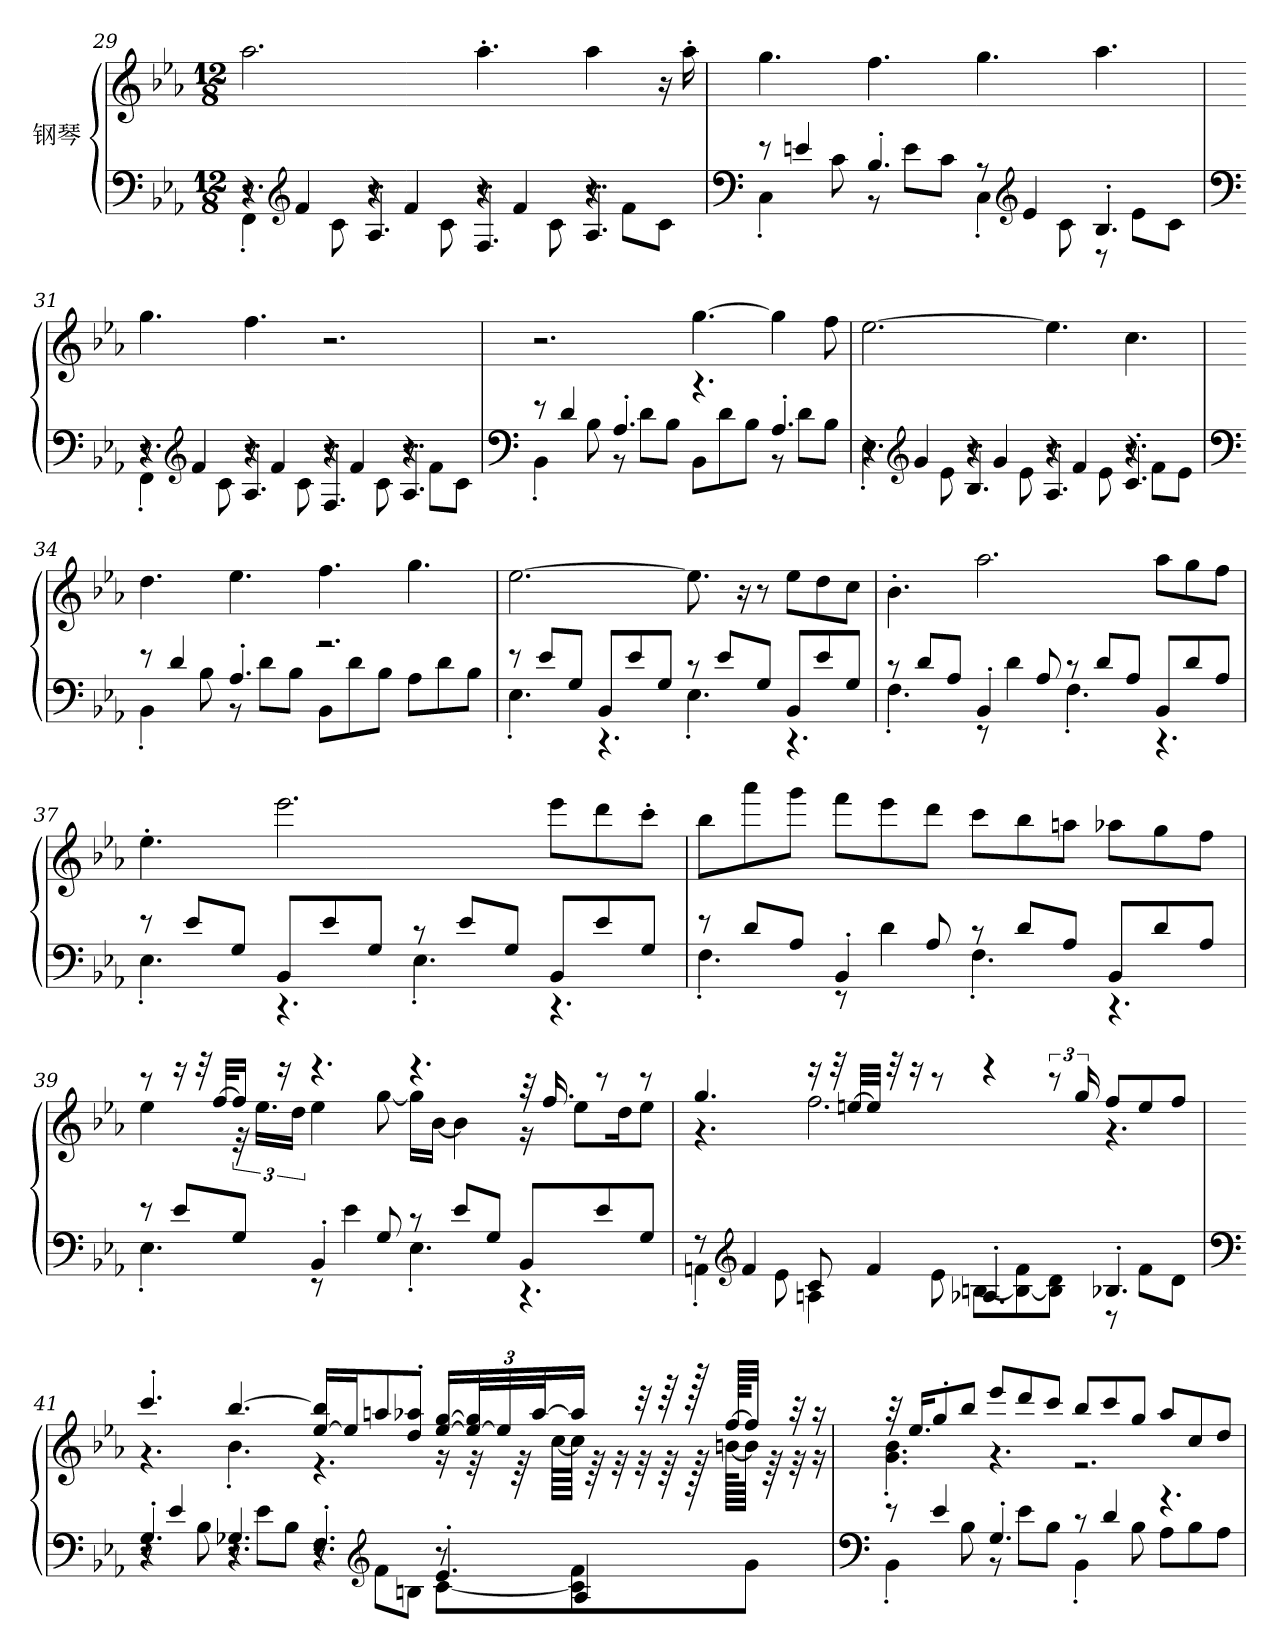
**kern	**kern
*part2	*part1
*staff2	*staff1
*I"钢琴	*I"钢琴
!!LO:LB:g=z
*clefF4	*clefG2
*k[b-e-a-]	*k[b-e-a-]
*M12/8	*M12/8
=29	=29
*^	*
*	*^	*
4.r	4FF'\	8r	2.aa-\
*clefG2	*	*	*
.	.	4f/	.
.	8c\	.	.
8r	4r	4.A-'/	.
4f/	.	.	.
.	8c\	.	.
8r	4r	4.F'/	4.aa-'\
4f/	.	.	.
.	8c\	.	.
4.r	8r	4.A-'/	4aa-\
.	8f\L	.	.
.	8c\J	.	16r
.	.	.	16aa-'\
*v	*v	*v	*
=30	=30
*clefF4	*
*^	*
8r	4C'\	4.gg\
4en/	.	.
.	8c\	.
4.B-'/	8r	4.ff\
.	8e\L	.
.	8c\J	.
8r	4C'\	4.gg\
*clefG2	*	*
4e/	.	.
.	8c\	.
4.B-'/	8r	4.aa-\
.	8e\L	.
.	8c\J	.
*v	*v	*
!!LO:LB:g=z
=31	=31
*clefF4	*
*^	*
*	*^	*
4.r	4FF'\	8r	4.gg\
*clefG2	*	*	*
.	.	4f/	.
.	8c\	.	.
8r	4r	4.A-'/	4.ff\
4f/	.	.	.
.	8c\	.	.
8r	4r	4.F'/	2.r
4f/	.	.	.
.	8c\	.	.
4.r	8r	4.A-'/	.
.	8f\L	.	.
.	8c\J	.	.
*v	*v	*v	*
=32	=32
*clefF4	*
*^	*
8r	4BB-'\	2.r
4d/	.	.
.	8B-\	.
4.A-'/	8r	.
.	8d\L	.
.	8B-\J	.
4.r	8BB-\L	[4.gg\
.	8d\	.
.	8B-\J	.
4.A-'/	8r	4gg\]
.	8d\L	.
.	8B-\J	8ff\
!!LO:LB:g=z
=33	=33	=33
*	*^	*
4.r	4E-'\	8r	[2.ee-\
*clefG2	*	*	*
.	.	4g/	.
.	8e-\	.	.
8r	4r	4.B-'/	.
4g/	.	.	.
.	8e-\	.	.
8r	4r	4.A-'/	4.ee-\]
4f/	.	.	.
.	8e-\	.	.
4.r	8r	4.c'/	4.cc\
.	8f\L	.	.
.	8e-\J	.	.
*v	*v	*v	*
=34	=34
*clefF4	*
*^	*
8r	4BB-'\	4.dd\
4d/	.	.
.	8B-\	.
4.A-'/	8r	4.ee-\
.	8d\L	.
.	8B-\J	.
2.r	8BB-\L	4.ff\
.	8d\	.
.	8B-\J	.
.	8A-\L	4.gg\
.	8d\	.
.	8B-\J	.
!!LO:LB:g=z
=35	=35	=35
8r	4.E-'\	[2.ee-\
8e-/L	.	.
8G/J	.	.
8BB-/L	4.r	.
8e-/	.	.
8G/J	.	.
8r	4.E-'\	8.ee-\]
8e-/L	.	.
.	.	16r
8G/J	.	8r
8BB-/L	4.r	8ee-\L
8e-/	.	8dd\
8G/J	.	8cc\J
=36	=36	=36
8r	4.F'\	4.b-'\
8d/L	.	.
8A-/J	.	.
4BB-'/	8r	2.aa-\
.	4d\	.
8A-/	.	.
8r	4.F'\	.
8d/L	.	.
8A-/J	.	.
8BB-/L	4.r	8aa-\L
8d/	.	8gg\
8A-/J	.	8ff\J
=37	=37	=37
8r	4.E-'\	4.ee-'\
8e-/L	.	.
8G/J	.	.
8BB-/L	4.r	2.eee-\
8e-/	.	.
8G/J	.	.
8r	4.E-'\	.
8e-/L	.	.
8G/J	.	.
*	*	*MM92
8BB-/L	4.r	8eee-\L
8e-/	.	8ddd\
8G/J	.	8ccc'\J
!!LO:LB:g=z
=38	=38	=38
*	*	*MM94
8r	4.F'\	8bb-\L
8d/L	.	8aaa-\
8A-/J	.	8ggg\J
4BB-'/	8r	8fff\L
.	4d\	8eee-\
8A-/	.	8ddd\J
8r	4.F'\	8ccc\L
8d/L	.	8bb-\
*	*	*MM103
8A-/J	.	8aan\J
*	*	*MM99
8BB-/L	4.r	8aa-X\L
8d/	.	8gg\
8A-/J	.	8ff\J
=39	=39	=39
*	*	*^
8r	4.E-'\	8r	4ee-\
8e-/L	.	16r	.
.	.	32r	.
.	.	[32ff/KLL	.
8G/J	.	16ff/JJ]	48r
.	.	.	24.ee-\LL
.	.	16r	.
.	.	.	24dd\JJ
4BB-'/	8r	4.r	4ee-\
.	4e-\	.	.
8G/	.	.	[8gg\
8r	4.E-'\	4.r	16gg\LL]
.	.	.	[16b-\JJ
8e-/L	.	.	4b-\]
8G/J	.	.	.
8BB-/L	4.r	32r	16r
.	.	16.ff/	.
.	.	.	8ee-\L
8e-/	.	8r	.
.	.	.	16dd\K
8G/J	.	8r	8ee-\J
!!LO:PB:g=z	!!
=40	=40	=40	=40
8r	4AAn'\	4.gg/	4.r
*clefG2	*	*	*
4f/	.	.	.
.	8e-\	.	.
8c/	4An\	16r	2.ff\
.	.	32r	.
.	.	[32een/LLL	.
4f/	.	32ee/JJJ]	.
.	.	32r	.
.	.	16r	.
.	8e-\	8r	.
4.A-X'/	[8Bn\L	4r	.
.	8B\_ 8f\	.	.
.	8B\] 8d\J	12r	.
.	.	24gg/	.
4.B-X'/	8r	8ff/L	4.r
.	8f\L	8ee/	.
.	8d\J	8ff/J	.
*v	*v	*	*
!!LO:LB:g=z	!!
=41	=41	=41
*clefF4	*	*
*^	*	*
*	*^	*	*
8r	4r	4.G'/	4.ccc'/	4.r
4e-/	.	.	.	.
.	8B-\	.	.	.
4.r	8r	4.G-X/	[4.bb-/	4.b-'\
.	8e-\L	.	.	.
.	8B-\J	.	.	.
4.r	8r	4.F'/	[16ee-/ 16bb-/]LL	4.r
.	.	.	16ee-/J]	.
*clefG2	*	*	*	*
.	8f\L	.	8aan/	.
.	8Bn\J	.	8dd/' 8aa-X/'J	.
4.e-'/	[8c\L	8r	[16ee-/ [16gg/LL	16r
*	*	*	*Xbrackettup	*
.	.	.	48ee-/_ 48gg/]L	32r
.	.	.	48ee-/]	.
.	.	.	.	64r
.	.	.	[48aa-/J	.
.	.	.	.	[64cc\LLLL
.	8c\] 8f\	4A-/	16aa-/JJ]	64cc\JJJJ]
.	.	.	.	64r
.	.	.	.	32r
.	.	.	32r	32r
.	.	.	64r	64r
.	.	.	128r	128r
.	.	.	[128ff/KKLLL	[128bn\KLLLL
.	8g\J	.	32ff/JJJ]	64b\JJJJ]
.	.	.	.	64r
.	.	.	32r	32r
.	.	.	16r	16r
*v	*v	*v	*	*
!!LO:LB:g=z	!!
=42	=42	=42
*clefF4	*	*
*^	*	*
8r	4BB-'\	32r	4.g\' 4.b-\'
.	.	16.ee-/KL	.
4e-/	.	8gg'/	.
.	8B-\	8bb-/J	.
4.G'/	8r	8eee-/L	4.r
.	8e-\L	8ddd/	.
.	8B-\J	8ccc/J	.
8r	4BB-'\	8bb-/L	2.r
4d/	.	8ccc/	.
.	8B-\	8gg/J	.
4.r	8A-\L	8aa-/L	.
.	8B-\	8cc/	.
.	8A-\J	8dd/J	.
*v	*v	*	*
*	*v	*v
=	=
*-	*-
